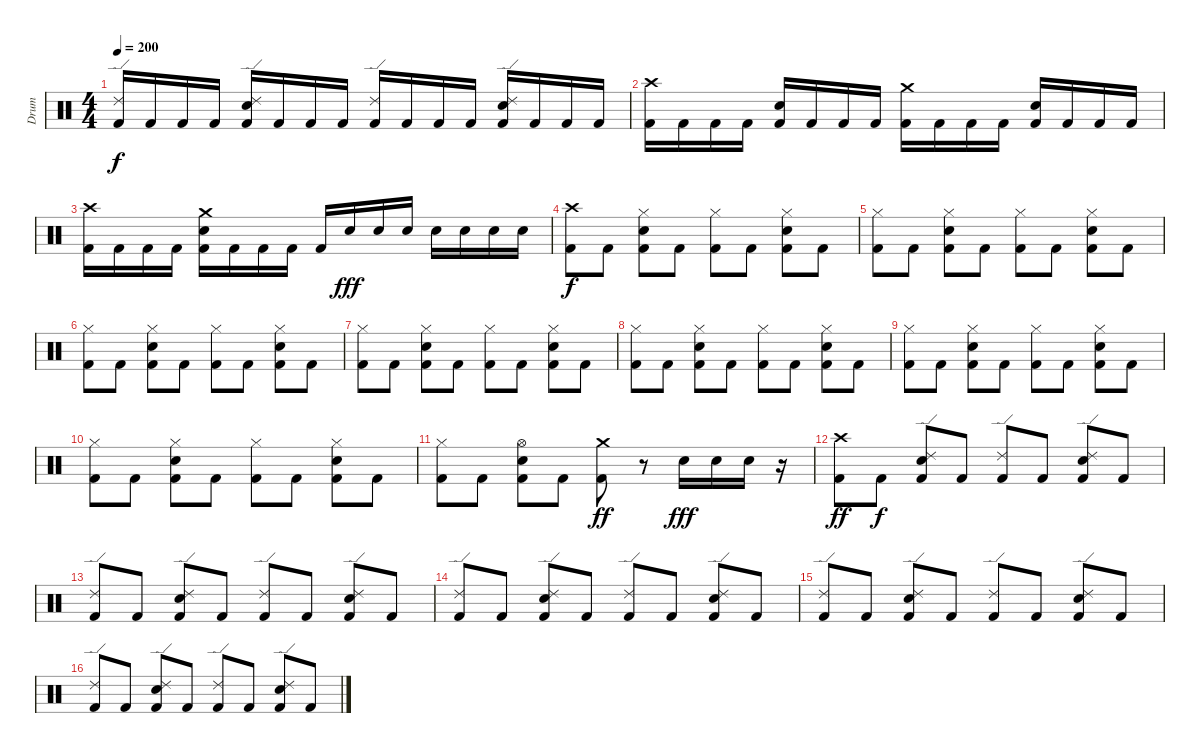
\track ("Drum" "Drum") {instrument percussion}
\staff {score}
\articulation defaults
\ts (4 4)
\tempo 200
\clef neutral
\ks c
("Ride (edge) 2" "Kick (hit) 2").16{dy f} "Kick (hit) 2".16 "Kick (hit) 2".16 "Kick (hit) 2".16 ("Ride (edge) 2" "Snare (hit) 2" "Kick (hit) 2").16 "Kick (hit) 2".16 "Kick (hit) 2".16 "Kick (hit) 2".16 ("Ride (edge) 2" "Kick (hit) 2").16 "Kick (hit) 2".16 "Kick (hit) 2".16 "Kick (hit) 2".16 ("Ride (edge) 2" "Snare (hit) 2" "Kick (hit) 2").16 "Kick (hit) 2".16 "Kick (hit) 2".16 "Kick (hit) 2".16 |
("Crash high (hit)" "Kick (hit) 2").16 "Kick (hit) 2".16 "Kick (hit) 2".16 "Kick (hit) 2".16 ("Snare (hit) 2" "Kick (hit) 2").16 "Kick (hit) 2".16 "Kick (hit) 2".16 "Kick (hit) 2".16 ("Crash medium (hit)" "Kick (hit) 2").16 "Kick (hit) 2".16 "Kick (hit) 2".16 "Kick (hit) 2".16 ("Snare (hit) 2" "Kick (hit) 2").16 "Kick (hit) 2".16 "Kick (hit) 2".16 "Kick (hit) 2".16 |
("Crash high (hit)" "Kick (hit) 2").16 "Kick (hit) 2".16 "Kick (hit) 2".16 "Kick (hit) 2".16 ("Crash medium (hit)" "Snare (hit) 2" "Kick (hit) 2").16 "Kick (hit) 2".16 "Kick (hit) 2".16 "Kick (hit) 2".16 "Kick (hit) 2".16 "Snare (hit) 2".16{dy fff} "Snare (hit) 2".16 "Snare (hit) 2".16 "Snare (hit) 2".16 "Snare (hit) 2".16 "Snare (hit) 2".16 "Snare (hit) 2".16 |
("Crash high (hit)" "Kick (hit) 2").8{dy f} "Kick (hit) 2".8 ("Hi-Hat (closed)" "Snare (hit) 2" "Kick (hit) 2").8 "Kick (hit) 2".8 ("Hi-Hat (closed)" "Kick (hit) 2").8 "Kick (hit) 2".8 ("Hi-Hat (closed)" "Snare (hit) 2" "Kick (hit) 2").8 "Kick (hit) 2".8 |
("Hi-Hat (closed)" "Kick (hit) 2").8 "Kick (hit) 2".8 ("Hi-Hat (closed)" "Snare (hit) 2" "Kick (hit) 2").8 "Kick (hit) 2".8 ("Hi-Hat (closed)" "Kick (hit) 2").8 "Kick (hit) 2".8 ("Hi-Hat (closed)" "Snare (hit) 2" "Kick (hit) 2").8 "Kick (hit) 2".8 |
("Hi-Hat (closed)" "Kick (hit) 2").8 "Kick (hit) 2".8 ("Hi-Hat (closed)" "Snare (hit) 2" "Kick (hit) 2").8 "Kick (hit) 2".8 ("Hi-Hat (closed)" "Kick (hit) 2").8 "Kick (hit) 2".8 ("Hi-Hat (closed)" "Snare (hit) 2" "Kick (hit) 2").8 "Kick (hit) 2".8 |
("Hi-Hat (closed)" "Kick (hit) 2").8 "Kick (hit) 2".8 ("Hi-Hat (closed)" "Snare (hit) 2" "Kick (hit) 2").8 "Kick (hit) 2".8 ("Hi-Hat (closed)" "Kick (hit) 2").8 "Kick (hit) 2".8 ("Hi-Hat (closed)" "Snare (hit) 2" "Kick (hit) 2").8 "Kick (hit) 2".8 |
("Hi-Hat (closed)" "Kick (hit) 2").8 "Kick (hit) 2".8 ("Hi-Hat (closed)" "Snare (hit) 2" "Kick (hit) 2").8 "Kick (hit) 2".8 ("Hi-Hat (closed)" "Kick (hit) 2").8 "Kick (hit) 2".8 ("Hi-Hat (closed)" "Snare (hit) 2" "Kick (hit) 2").8 "Kick (hit) 2".8 |
("Hi-Hat (closed)" "Kick (hit) 2").8 "Kick (hit) 2".8 ("Hi-Hat (closed)" "Snare (hit) 2" "Kick (hit) 2").8 "Kick (hit) 2".8 ("Hi-Hat (closed)" "Kick (hit) 2").8 "Kick (hit) 2".8 ("Hi-Hat (closed)" "Snare (hit) 2" "Kick (hit) 2").8 "Kick (hit) 2".8 |
("Hi-Hat (closed)" "Kick (hit) 2").8 "Kick (hit) 2".8 ("Hi-Hat (closed)" "Snare (hit) 2" "Kick (hit) 2").8 "Kick (hit) 2".8 ("Hi-Hat (closed)" "Kick (hit) 2").8 "Kick (hit) 2".8 ("Hi-Hat (closed)" "Snare (hit) 2" "Kick (hit) 2").8 "Kick (hit) 2".8 |
("Hi-Hat (closed)" "Kick (hit) 2").8 "Kick (hit) 2".8 ("Hi-Hat (open)" "Snare (hit) 2" "Kick (hit) 2").8 "Kick (hit) 2".8 ("Crash medium (hit)" "Kick (hit) 2").8{dy ff} r.8 "Snare (hit) 2".16{dy fff} "Snare (hit) 2".16 "Snare (hit) 2".16 r.16 |
("Crash high (hit)" "Kick (hit) 2").8{dy ff} "Kick (hit) 2".8{dy f} ("Ride (edge) 2" "Snare (hit) 2" "Kick (hit) 2").8 "Kick (hit) 2".8 ("Ride (edge) 2" "Kick (hit) 2").8 "Kick (hit) 2".8 ("Ride (edge) 2" "Snare (hit) 2" "Kick (hit) 2").8 "Kick (hit) 2".8 |
("Ride (edge) 2" "Kick (hit) 2").8 "Kick (hit) 2".8 ("Ride (edge) 2" "Snare (hit) 2" "Kick (hit) 2").8 "Kick (hit) 2".8 ("Ride (edge) 2" "Kick (hit) 2").8 "Kick (hit) 2".8 ("Ride (edge) 2" "Snare (hit) 2" "Kick (hit) 2").8 "Kick (hit) 2".8 |
("Ride (edge) 2" "Kick (hit) 2").8 "Kick (hit) 2".8 ("Ride (edge) 2" "Snare (hit) 2" "Kick (hit) 2").8 "Kick (hit) 2".8 ("Ride (edge) 2" "Kick (hit) 2").8 "Kick (hit) 2".8 ("Ride (edge) 2" "Snare (hit) 2" "Kick (hit) 2").8 "Kick (hit) 2".8 |
("Ride (edge) 2" "Kick (hit) 2").8 "Kick (hit) 2".8 ("Ride (edge) 2" "Snare (hit) 2" "Kick (hit) 2").8 "Kick (hit) 2".8 ("Ride (edge) 2" "Kick (hit) 2").8 "Kick (hit) 2".8 ("Ride (edge) 2" "Snare (hit) 2" "Kick (hit) 2").8 "Kick (hit) 2".8 |
("Ride (edge) 2" "Kick (hit) 2").8 "Kick (hit) 2".8 ("Ride (edge) 2" "Snare (hit) 2" "Kick (hit) 2").8 "Kick (hit) 2".8 ("Ride (edge) 2" "Kick (hit) 2").8 "Kick (hit) 2".8 ("Ride (edge) 2" "Snare (hit) 2" "Kick (hit) 2").8 "Kick (hit) 2".8
